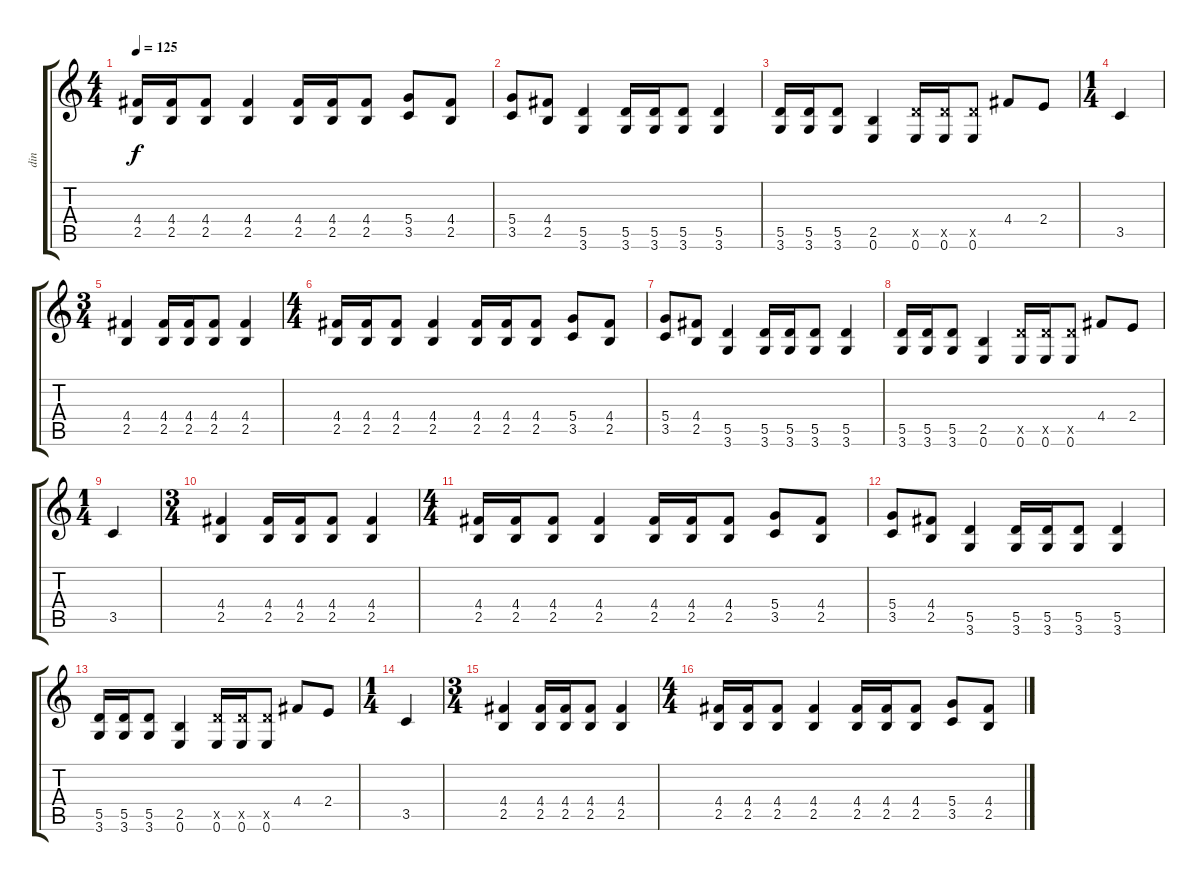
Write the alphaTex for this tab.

\track ("din" "din") {instrument overdrivenguitar}
\staff {score tabs}
\tuning (E4 B3 G3 D3 A2 E2) {hide}
\ts (4 4)
\tempo 125
\clef g2
\ks c
(4.4 2.5).16{dy f} (4.4 2.5).16 (4.4 2.5).8 (4.4 2.5).4 (4.4 2.5).16 (4.4 2.5).16 (4.4 2.5).8 (5.4 3.5).8 (4.4 2.5).8 |
(5.4 3.5).8 (4.4 2.5).8 (5.5 3.6).4 (5.5 3.6).16 (5.5 3.6).16 (5.5 3.6).8 (5.5 3.6).4 |
(5.5 3.6).16 (5.5 3.6).16 (5.5 3.6).8 (2.5 0.6).4 (5.5{x} 0.6).16 (5.5{x} 0.6).16 (5.5{x} 0.6).8 4.4.8 2.4.8 |
\ts (1 4)
3.5.4 |
\ts (3 4)
(4.4 2.5).4 (4.4 2.5).16 (4.4 2.5).16 (4.4 2.5).8 (4.4 2.5).4 |
\ts (4 4)
(4.4 2.5).16 (4.4 2.5).16 (4.4 2.5).8 (4.4 2.5).4 (4.4 2.5).16 (4.4 2.5).16 (4.4 2.5).8 (5.4 3.5).8 (4.4 2.5).8 |
(5.4 3.5).8 (4.4 2.5).8 (5.5 3.6).4 (5.5 3.6).16 (5.5 3.6).16 (5.5 3.6).8 (5.5 3.6).4 |
(5.5 3.6).16 (5.5 3.6).16 (5.5 3.6).8 (2.5 0.6).4 (5.5{x} 0.6).16 (5.5{x} 0.6).16 (5.5{x} 0.6).8 4.4.8 2.4.8 |
\ts (1 4)
3.5.4 |
\ts (3 4)
(4.4 2.5).4 (4.4 2.5).16 (4.4 2.5).16 (4.4 2.5).8 (4.4 2.5).4 |
\ts (4 4)
(4.4 2.5).16 (4.4 2.5).16 (4.4 2.5).8 (4.4 2.5).4 (4.4 2.5).16 (4.4 2.5).16 (4.4 2.5).8 (5.4 3.5).8 (4.4 2.5).8 |
(5.4 3.5).8 (4.4 2.5).8 (5.5 3.6).4 (5.5 3.6).16 (5.5 3.6).16 (5.5 3.6).8 (5.5 3.6).4 |
(5.5 3.6).16 (5.5 3.6).16 (5.5 3.6).8 (2.5 0.6).4 (5.5{x} 0.6).16 (5.5{x} 0.6).16 (5.5{x} 0.6).8 4.4.8 2.4.8 |
\ts (1 4)
3.5.4 |
\ts (3 4)
(4.4 2.5).4 (4.4 2.5).16 (4.4 2.5).16 (4.4 2.5).8 (4.4 2.5).4 |
\ts (4 4)
(4.4 2.5).16 (4.4 2.5).16 (4.4 2.5).8 (4.4 2.5).4 (4.4 2.5).16 (4.4 2.5).16 (4.4 2.5).8 (5.4 3.5).8 (4.4 2.5).8
